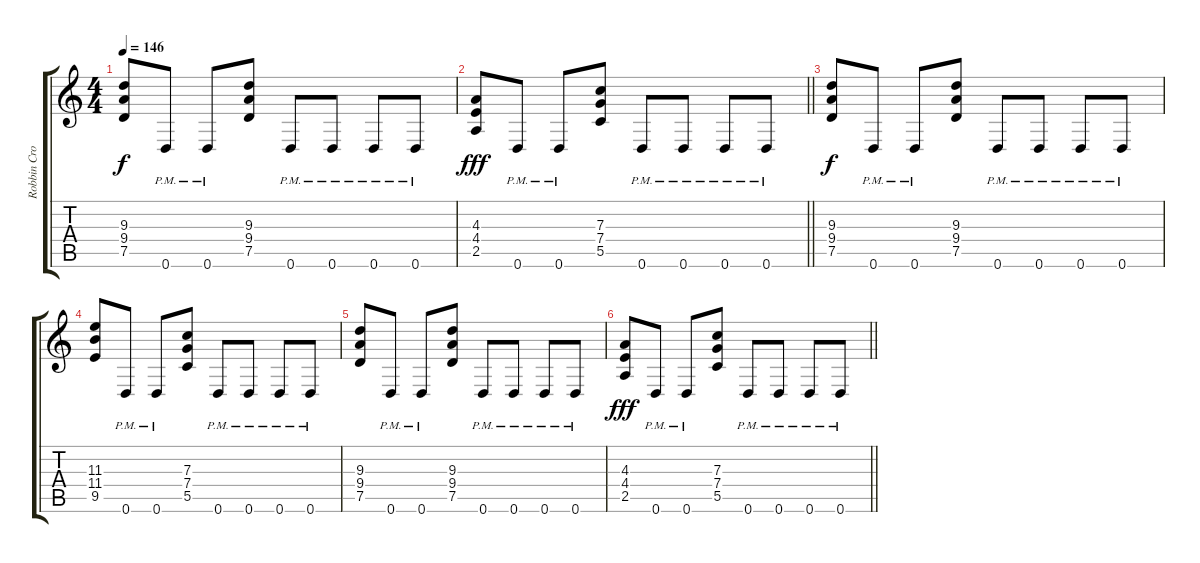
\track ("Robbin Crosby - Rhytm Guitar II" "Robbin Cro") {instrument overdrivenguitar}
\staff {score tabs}
\tuning (D4 A3 F3 C3 G2 D2) {hide}
\ts (4 4)
\tempo 146
\clef g2
\ks c
(9.3 9.4 7.5).8{dy f} 0.6{pm}.8 0.6{pm}.8 (9.3 9.4 7.5).8 0.6{pm}.8 0.6{pm}.8 0.6{pm}.8 0.6{pm}.8 |
\barLineRight lightlight
(4.3 4.4 2.5).8{dy fff} 0.6{pm}.8 0.6{pm}.8 (7.3 7.4 5.5).8 0.6{pm}.8 0.6{pm}.8 0.6{pm}.8 0.6{pm}.8 |
(9.3 9.4 7.5).8{dy f} 0.6{pm}.8 0.6{pm}.8 (9.3 9.4 7.5).8 0.6{pm}.8 0.6{pm}.8 0.6{pm}.8 0.6{pm}.8 |
(11.3 11.4 9.5).8 0.6{pm}.8 0.6{pm}.8 (7.3 7.4 5.5).8 0.6{pm}.8 0.6{pm}.8 0.6{pm}.8 0.6{pm}.8 |
(9.3 9.4 7.5).8 0.6{pm}.8 0.6{pm}.8 (9.3 9.4 7.5).8 0.6{pm}.8 0.6{pm}.8 0.6{pm}.8 0.6{pm}.8 |
\barLineRight lightlight
(4.3 4.4 2.5).8{dy fff} 0.6{pm}.8 0.6{pm}.8 (7.3 7.4 5.5).8 0.6{pm}.8 0.6{pm}.8 0.6{pm}.8 0.6{pm}.8
